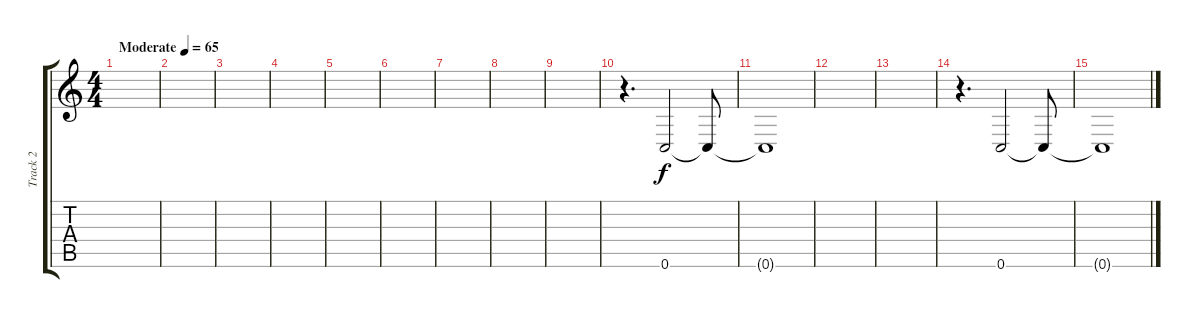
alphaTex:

\track ("Track 2" "Track 2") {instrument acousticguitarnylon}
\staff {score tabs}
\tuning (E4 B3 G3 D3 A2 C2) {hide}
\ts (4 4)
\tempo (65 "Moderate")
\clef g2
\ks c
|
|
|
|
|
|
|
|
|
r.4{d} 0.6.2 0.6{t}.8 |
0.6{t}.1 |
|
|
r.4{d} 0.6.2 0.6{t}.8 |
0.6{t}.1
